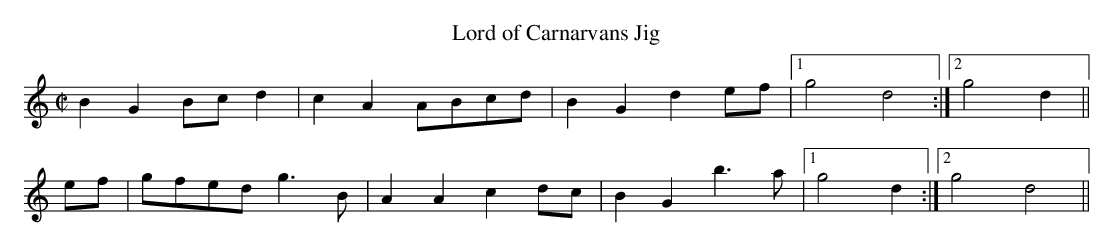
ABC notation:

X:1
T:Lord of Carnarvans Jig
M:C|
L:1/8
K:GMix
B2 G2 Bc d2 | c2 A2 ABcd | B2 G2 d2 ef | [1 g4 d4 :| [2 g4 d2 ||
ef | gfed g3 B | A2 A2 c2 dc | B2 G2 b3 a | [1 g4 d2 :| [2 g4 d4 ||
